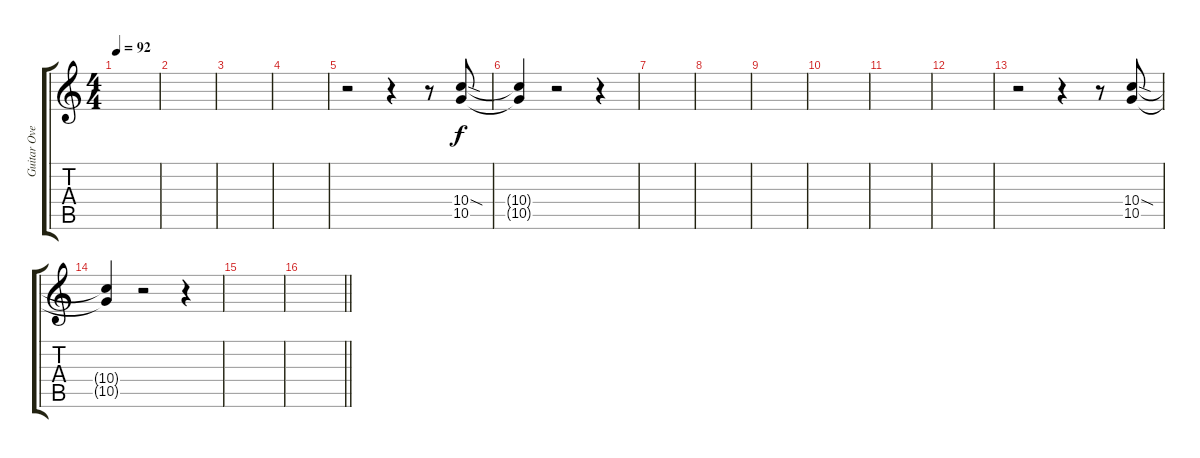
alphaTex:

\track ("Guitar Overdubs" "Guitar Ove") {instrument distortionguitar}
\staff {score tabs}
\tuning (E4 B3 G3 D3 A2 E2) {hide}
\ts (4 4)
\tempo 92
\clef g2
\ks c
|
|
|
|
r.2 r.4 r.8 (10.4{sod} 10.5).8 |
(10.4{t} 10.5{t}).4 r.2 r.4 |
|
|
|
|
|
|
r.2 r.4 r.8 (10.4{sod} 10.5).8{volume 9} |
(10.4{t} 10.5{t}).4 r.2 r.4 |
|
\barLineRight lightlight
